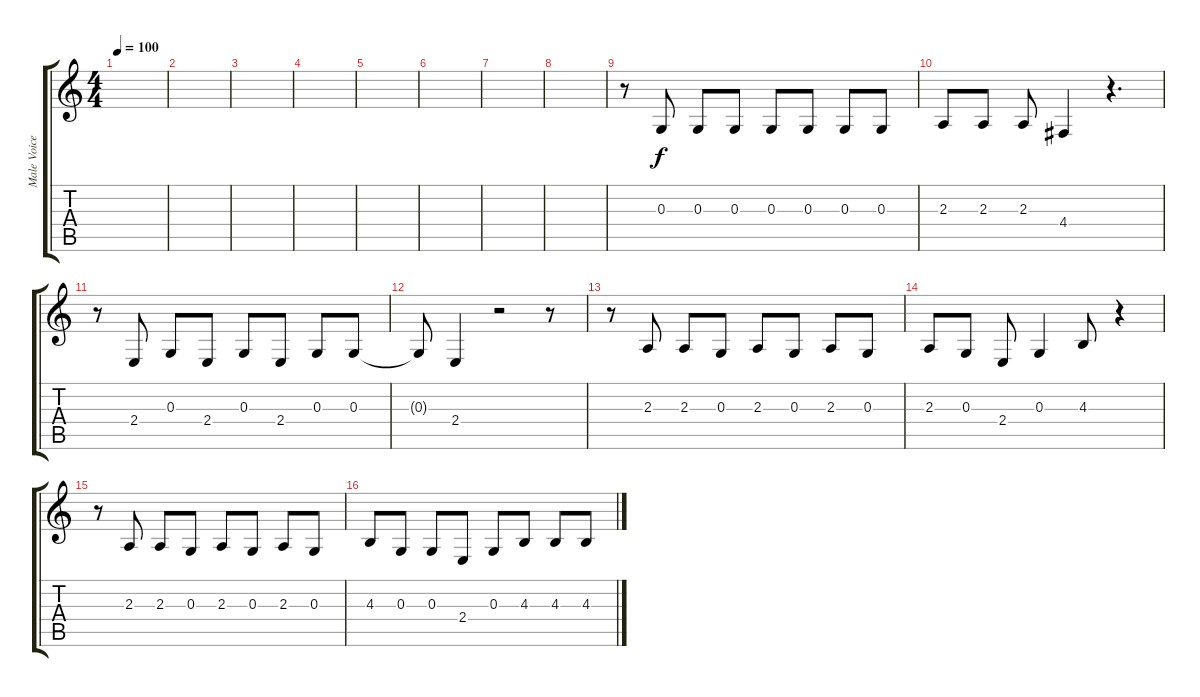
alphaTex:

\track ("Male Voice" "Male Voice") {instrument lead6voice}
\staff {score tabs}
\tuning (E4 B3 G3 D3 A2 E2) {hide}
\ts (4 4)
\tempo 100
\clef g2
\ks c
|
|
|
|
|
|
|
|
r.8 0.3.8 0.3.8 0.3.8 0.3.8 0.3.8 0.3.8 0.3.8 |
2.3.8 2.3.8 2.3.8 4.4.4 r.4{d} |
r.8 2.4.8 0.3.8 2.4.8 0.3.8 2.4.8 0.3.8 0.3.8 |
0.3{t}.8 2.4.4 r.2 r.8 |
r.8 2.3.8 2.3.8 0.3.8 2.3.8 0.3.8 2.3.8 0.3.8 |
2.3.8 0.3.8 2.4.8 0.3.4 4.3.8 r.4 |
r.8 2.3.8 2.3.8 0.3.8 2.3.8 0.3.8 2.3.8 0.3.8 |
4.3.8 0.3.8 0.3.8 2.4.8 0.3.8 4.3.8 4.3.8 4.3.8
